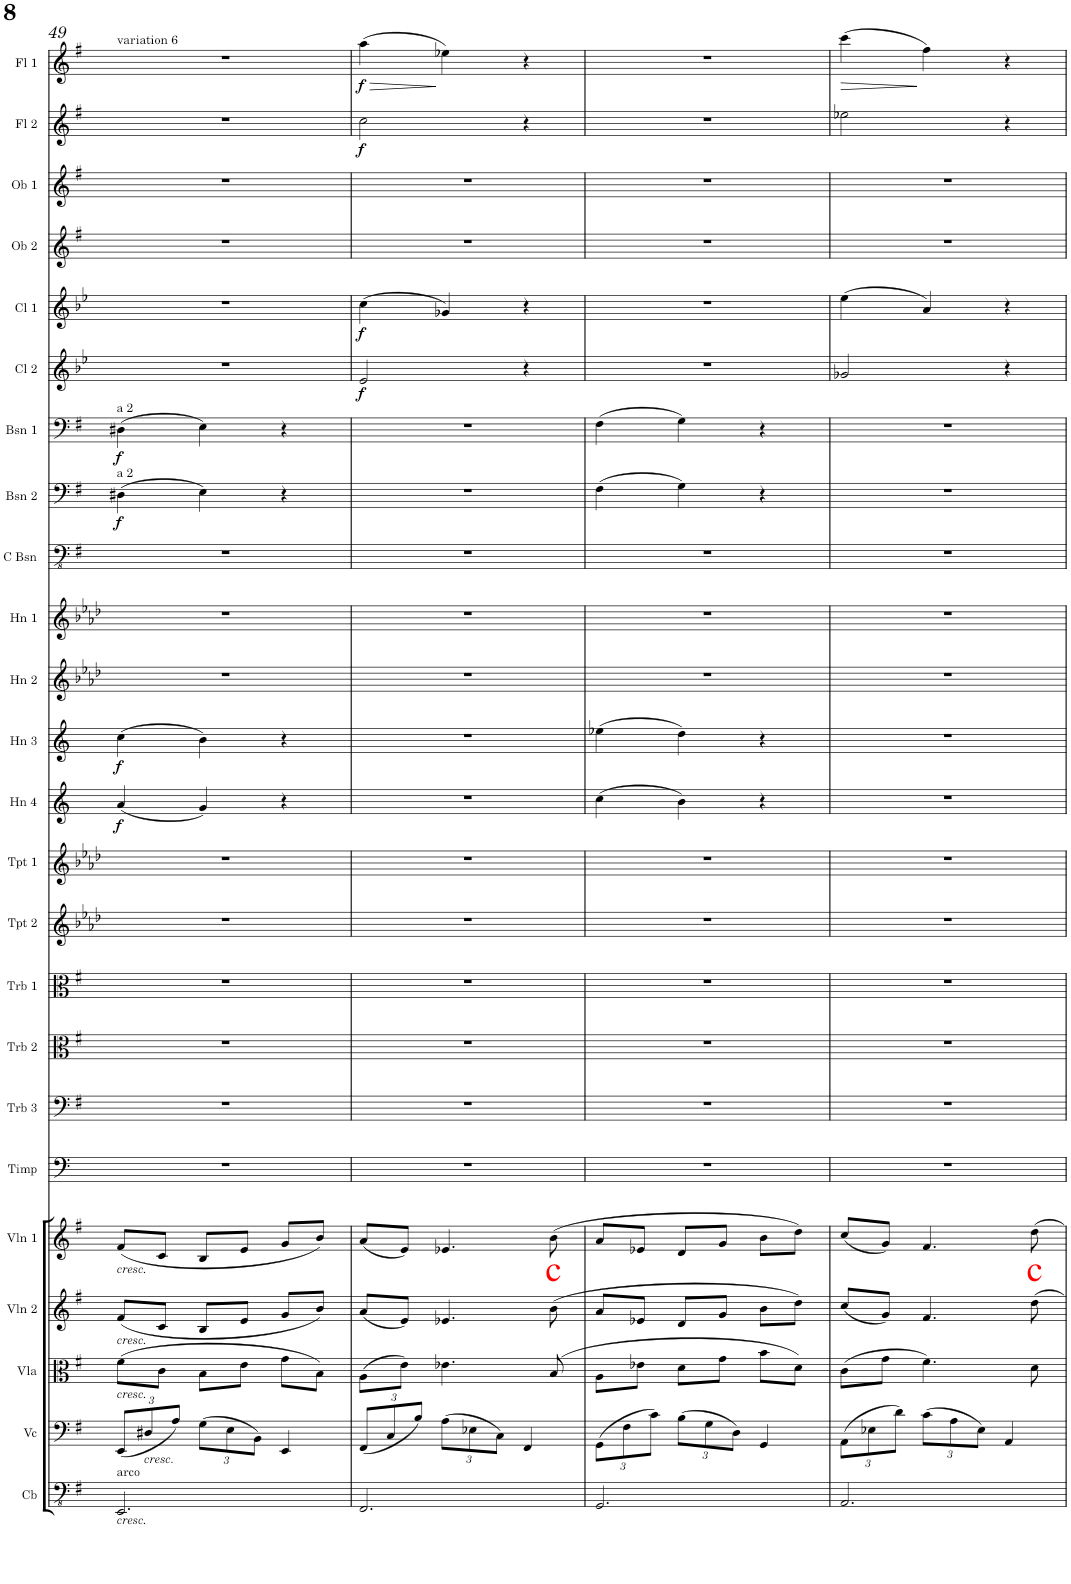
**kern	**kern	**kern	**kern	**kern	**text	**kern	**kern	**kern	**kern	**kern	**kern	**kern	**dynam	**kern	**dynam	**kern	**kern	**kern	**kern	**dynam	**kern	**dynam	**kern	**dynam	**kern	**dynam	**kern	**kern	**kern	**dynam	**kern	**dynam
*part24	*part23	*part22	*part21	*part20	*part20	*part19	*part18	*part17	*part16	*part15	*part14	*part13	*part13	*part12	*part12	*part11	*part10	*part9	*part8	*part8	*part7	*part7	*part6	*part6	*part5	*part5	*part4	*part3	*part2	*part2	*part1	*part1
*staff24	*staff23	*staff22	*staff21	*staff20	*staff20	*staff19	*staff18	*staff17	*staff16	*staff15	*staff14	*staff13	*staff13	*staff12	*staff12	*staff11	*staff10	*staff9	*staff8	*staff8	*staff7	*staff7	*staff6	*staff6	*staff5	*staff5	*staff4	*staff3	*staff2	*staff2	*staff1	*staff1
*I"Contrabass	*I"Violoncello	*I"Viola	*I"Violin 2	*I"Violin 1	*	*I"Timpani	*I"Trombone 3	*I"Trombone 2	*I"Trombone 1	*I"E Trumpet 2	*I"E Trumpet 1	*I"C Horn 4	*	*I"C Horn 3	*	*I"E Horn 2	*I"E Horn 1	*I"Contrabassoon	*I"Bassoon 2	*	*I"Bassoon 1	*	*I"A Clarinet 2	*	*I"A Clarinet 1	*	*I"Oboe 2	*I"Oboe 1	*I"Flute 2	*	*I"Flute 1	*
*I'Cb	*I'Vc	*I'Vla	*I'Vln 2	*I'Vln 1	*	*I'Timp	*I'Trb 3	*I'Trb 2	*I'Trb 1	*I'Tpt 2	*I'Tpt 1	*I'Hn 4	*	*I'Hn 3	*	*I'Hn 2	*I'Hn 1	*I'C Bsn	*I'Bsn 2	*	*I'Bsn 1	*	*I'Cl 2	*	*I'Cl 1	*	*I'Ob 2	*I'Ob 1	*I'Fl 2	*	*I'Fl 1	*
!!LO:PB:g=z
*clefFv4	*clefF4	*clefC3	*clefG2	*clefG2	*	*clefF4	*clefF4	*clefC3	*clefC3	*clefG2	*clefG2	*clefG2	*	*clefG2	*	*clefG2	*clefG2	*clefFv4	*clefF4	*	*clefF4	*	*clefG2	*	*clefG2	*	*clefG2	*clefG2	*clefG2	*	*clefG2	*
*Trd7c12	*	*	*	*	*	*	*	*	*	*Trd-2c-4	*Trd-2c-4	*Trd7c12	*	*Trd7c12	*	*Trd5c8	*Trd5c8	*	*	*	*	*	*Trd2c3	*	*Trd2c3	*	*	*	*	*	*	*
*k[f#]	*k[f#]	*k[f#]	*k[f#]	*k[f#]	*	*k[]	*k[f#]	*k[f#]	*k[f#]	*k[b-e-a-d-]	*k[b-e-a-d-]	*k[]	*	*k[]	*	*k[b-e-a-d-]	*k[b-e-a-d-]	*k[f#]	*k[f#]	*	*k[f#]	*	*k[b-e-]	*	*k[b-e-]	*	*k[f#]	*k[f#]	*k[f#]	*	*k[f#]	*
*M3/4	*M3/4	*M3/4	*M3/4	*M3/4	*	*M3/4	*M3/4	*M3/4	*M3/4	*M3/4	*M3/4	*M3/4	*	*M3/4	*	*M3/4	*M3/4	*M3/4	*M3/4	*	*M3/4	*	*M3/4	*	*M3/4	*	*M3/4	*M3/4	*M3/4	*	*M3/4	*
*	*Xbrackettup	*	*	*	*	*	*	*	*	*	*	*	*	*	*	*	*	*	*	*	*	*	*	*	*	*	*	*	*	*	*	*
=49	=49	=49	=49	=49	=49	=49	=49	=49	=49	=49	=49	=49	=49	=49	=49	=49	=49	=49	=49	=49	=49	=49	=49	=49	=49	=49	=49	=49	=49	=49	=49	=49
!	!	!	!	!	!	!	!	!	!	!	!	!	!	!	!	!	!	!	!	!	!	!	!	!	!	!	!	!	!	!	!LO:TX:a:t=variation 6	!
!	!	!	!	!	!	!	!	!	!	!	!	!	!	!	!	!	!	!	!	!	!LO:TX:a:t=a 2	!	!	!	!	!	!	!	!	!	!	!
!	!	!	!	!	!	!	!	!	!	!	!	!	!	!	!	!	!	!	!LO:TX:a:t=a 2	!	!	!	!	!	!	!	!	!	!	!	!	!
!	!	!	!	!LO:TX:b:i:t=cresc.	!	!	!	!	!	!	!	!	!	!	!	!	!	!	!	!	!	!	!	!	!	!	!	!	!	!	!	!
!	!	!	!LO:TX:b:i:t=cresc.	!	!	!	!	!	!	!	!	!	!	!	!	!	!	!	!	!	!	!	!	!	!	!	!	!	!	!	!	!
!	!	!LO:TX:b:i:t=cresc.	!	!	!	!	!	!	!	!	!	!	!	!	!	!	!	!	!	!	!	!	!	!	!	!	!	!	!	!	!	!
!LO:TX:a:t=arco	!	!	!	!	!	!	!	!	!	!	!	!	!	!	!	!	!	!	!	!	!	!	!	!	!	!	!	!	!	!	!	!
!LO:TX:b:i:t=cresc.	!	!	!	!	!	!	!	!	!	!	!	!	!	!	!	!	!	!	!	!	!	!	!	!	!	!	!	!	!	!	!	!
!	!	!	!	!	!	!	!	!	!	!	!	!	!LO:DY:b	!	!LO:DY:b	!	!	!	!	!LO:DY:b	!	!LO:DY:b	!	!	!	!	!	!	!	!	!	!
2.EEE/	(12EE/L	(8f#\L	(8f#/L	(8f#/L	.	2.r	2.r	2.r	2.r	2.r	2.r	(4a/	f	(4cc\	f	2.r	2.r	2.r	(4D#X\	f	(4D#X\	f	2.r	.	2.r	.	2.r	2.r	2.r	.	2.r	.
!	!LO:TX:b:i:t=cresc.	!	!	!	!	!	!	!	!	!	!	!	!	!	!	!	!	!	!	!	!	!	!	!	!	!	!	!	!	!	!	!
.	12D#X/	.	.	.	.	.	.	.	.	.	.	.	.	.	.	.	.	.	.	.	.	.	.	.	.	.	.	.	.	.	.	.
.	.	8c\J	8c/J	8c/J	.	.	.	.	.	.	.	.	.	.	.	.	.	.	.	.	.	.	.	.	.	.	.	.	.	.	.	.
.	12A/J)	.	.	.	.	.	.	.	.	.	.	.	.	.	.	.	.	.	.	.	.	.	.	.	.	.	.	.	.	.	.	.
.	(12G\L	8B\L	8B/L	8B/L	.	.	.	.	.	.	.	4g/)	.	4b\)	.	.	.	.	4E\)	.	4E\)	.	.	.	.	.	.	.	.	.	.	.
.	12E\	.	.	.	.	.	.	.	.	.	.	.	.	.	.	.	.	.	.	.	.	.	.	.	.	.	.	.	.	.	.	.
.	.	8e\J	8e/J	8e/J	.	.	.	.	.	.	.	.	.	.	.	.	.	.	.	.	.	.	.	.	.	.	.	.	.	.	.	.
.	12BB\J)	.	.	.	.	.	.	.	.	.	.	.	.	.	.	.	.	.	.	.	.	.	.	.	.	.	.	.	.	.	.	.
.	4EE/	8g\L	8g/L	8g/L	.	.	.	.	.	.	.	4r	.	4r	.	.	.	.	4r	.	4r	.	.	.	.	.	.	.	.	.	.	.
.	.	8B\J)	8b/J)	8b/J)	.	.	.	.	.	.	.	.	.	.	.	.	.	.	.	.	.	.	.	.	.	.	.	.	.	.	.	.
=50	=50	=50	=50	=50	=50	=50	=50	=50	=50	=50	=50	=50	=50	=50	=50	=50	=50	=50	=50	=50	=50	=50	=50	=50	=50	=50	=50	=50	=50	=50	=50	=50
!	!	!	!	!	!	!	!	!	!	!	!	!	!	!	!	!	!	!	!	!	!	!	!	!LO:DY:b	!	!LO:DY:b	!	!	!	!LO:DY:b	!	!LO:HP:b
!	!	!	!	!	!	!	!	!	!	!	!	!	!	!	!	!	!	!	!	!	!	!	!	!	!	!	!	!	!	!	!	!LO:DY:n=1:b
2.FFF#/	(12FF#/L	(8A\L	(8a/L	(8a/L	.	2.r	2.r	2.r	2.r	2.r	2.r	2.r	.	2.r	.	2.r	2.r	2.r	2.r	.	2.r	.	2e-/	f	(4cc\	f	2.r	2.r	2cc\	f	(4aa\	> f
.	12C/	.	.	.	.	.	.	.	.	.	.	.	.	.	.	.	.	.	.	.	.	.	.	.	.	.	.	.	.	.	.	.
.	.	8e\J)	8e/J)	8e/J)	.	.	.	.	.	.	.	.	.	.	.	.	.	.	.	.	.	.	.	.	.	.	.	.	.	.	.	.
.	12B/J)	.	.	.	.	.	.	.	.	.	.	.	.	.	.	.	.	.	.	.	.	.	.	.	.	.	.	.	.	.	.	.
.	(12A\L	4.e-X\	4.e-X/	4.e-X/	.	.	.	.	.	.	.	.	.	.	.	.	.	.	.	.	.	.	.	.	4g-X/)	.	.	.	.	.	4ee-X\)	]
.	12E-X\	.	.	.	.	.	.	.	.	.	.	.	.	.	.	.	.	.	.	.	.	.	.	.	.	.	.	.	.	.	.	.
.	12C\J)	.	.	.	.	.	.	.	.	.	.	.	.	.	.	.	.	.	.	.	.	.	.	.	.	.	.	.	.	.	.	.
.	4FF#/	.	.	.	.	.	.	.	.	.	.	.	.	.	.	.	.	.	.	.	.	.	4r	.	4r	.	.	.	4r	.	4r	.
!	!	!	!	!	!LO:LY:b:color=#FF0000	!	!	!	!	!	!	!	!	!	!	!	!	!	!	!	!	!	!	!	!	!	!	!	!	!	!	!
.	.	(8B/	(8b\	(8b\	c	.	.	.	.	.	.	.	.	.	.	.	.	.	.	.	.	.	.	.	.	.	.	.	.	.	.	.
=51	=51	=51	=51	=51	=51	=51	=51	=51	=51	=51	=51	=51	=51	=51	=51	=51	=51	=51	=51	=51	=51	=51	=51	=51	=51	=51	=51	=51	=51	=51	=51	=51
2.GGG/	(12GG\L	8A\L	8a/L	8a/L	.	2.r	2.r	2.r	2.r	2.r	2.r	(4cc\	.	(4ee-X\	.	2.r	2.r	2.r	(4F#\	.	(4F#\	.	2.r	.	2.r	.	2.r	2.r	2.r	.	2.r	.
.	12F#\	.	.	.	.	.	.	.	.	.	.	.	.	.	.	.	.	.	.	.	.	.	.	.	.	.	.	.	.	.	.	.
.	.	8e-X\J	8e-X/J	8e-X/J	.	.	.	.	.	.	.	.	.	.	.	.	.	.	.	.	.	.	.	.	.	.	.	.	.	.	.	.
.	12c\J)	.	.	.	.	.	.	.	.	.	.	.	.	.	.	.	.	.	.	.	.	.	.	.	.	.	.	.	.	.	.	.
.	(12B\L	8d\L	8d/L	8d/L	.	.	.	.	.	.	.	4b\)	.	4dd\)	.	.	.	.	4G\)	.	4G\)	.	.	.	.	.	.	.	.	.	.	.
.	12G\	.	.	.	.	.	.	.	.	.	.	.	.	.	.	.	.	.	.	.	.	.	.	.	.	.	.	.	.	.	.	.
.	.	8g\J	8g/J	8g/J	.	.	.	.	.	.	.	.	.	.	.	.	.	.	.	.	.	.	.	.	.	.	.	.	.	.	.	.
.	12D\J)	.	.	.	.	.	.	.	.	.	.	.	.	.	.	.	.	.	.	.	.	.	.	.	.	.	.	.	.	.	.	.
.	4GG/	8b\L	8b\L	8b\L	.	.	.	.	.	.	.	4r	.	4r	.	.	.	.	4r	.	4r	.	.	.	.	.	.	.	.	.	.	.
.	.	8d\J)	8dd\J)	8dd\J)	.	.	.	.	.	.	.	.	.	.	.	.	.	.	.	.	.	.	.	.	.	.	.	.	.	.	.	.
=52	=52	=52	=52	=52	=52	=52	=52	=52	=52	=52	=52	=52	=52	=52	=52	=52	=52	=52	=52	=52	=52	=52	=52	=52	=52	=52	=52	=52	=52	=52	=52	=52
!	!	!	!	!	!	!	!	!	!	!	!	!	!	!	!	!	!	!	!	!	!	!	!	!	!	!	!	!	!	!	!	!LO:HP:b
2.AAA/	(12AA\L	(8c\L	(8cc/L	(8cc/L	.	2.r	2.r	2.r	2.r	2.r	2.r	2.r	.	2.r	.	2.r	2.r	2.r	2.r	.	2.r	.	2g-X/	.	(4ee-\	.	2.r	2.r	2ee-X\	.	(4ccc\	>
.	12E-X\	.	.	.	.	.	.	.	.	.	.	.	.	.	.	.	.	.	.	.	.	.	.	.	.	.	.	.	.	.	.	.
.	.	8g\J	8g/J)	8g/J)	.	.	.	.	.	.	.	.	.	.	.	.	.	.	.	.	.	.	.	.	.	.	.	.	.	.	.	.
.	12d\J)	.	.	.	.	.	.	.	.	.	.	.	.	.	.	.	.	.	.	.	.	.	.	.	.	.	.	.	.	.	.	.
.	(12c\L	4.f#\)	4.f#/	4.f#/	.	.	.	.	.	.	.	.	.	.	.	.	.	.	.	.	.	.	.	.	4a/)	.	.	.	.	.	4ff#\)	]
.	12A\	.	.	.	.	.	.	.	.	.	.	.	.	.	.	.	.	.	.	.	.	.	.	.	.	.	.	.	.	.	.	.
.	12E-\J)	.	.	.	.	.	.	.	.	.	.	.	.	.	.	.	.	.	.	.	.	.	.	.	.	.	.	.	.	.	.	.
.	4AA/	.	.	.	.	.	.	.	.	.	.	.	.	.	.	.	.	.	.	.	.	.	4r	.	4r	.	.	.	4r	.	4r	.
!	!	!	!	!	!LO:LY:b:color=#FF0000	!	!	!	!	!	!	!	!	!	!	!	!	!	!	!	!	!	!	!	!	!	!	!	!	!	!	!
.	.	8d\	8dd\	8dd\	c	.	.	.	.	.	.	.	.	.	.	.	.	.	.	.	.	.	.	.	.	.	.	.	.	.	.	.
=	=	=	=	=	=	=	=	=	=	=	=	=	=	=	=	=	=	=	=	=	=	=	=	=	=	=	=	=	=	=	=	=
*-	*-	*-	*-	*-	*-	*-	*-	*-	*-	*-	*-	*-	*-	*-	*-	*-	*-	*-	*-	*-	*-	*-	*-	*-	*-	*-	*-	*-	*-	*-	*-	*-
